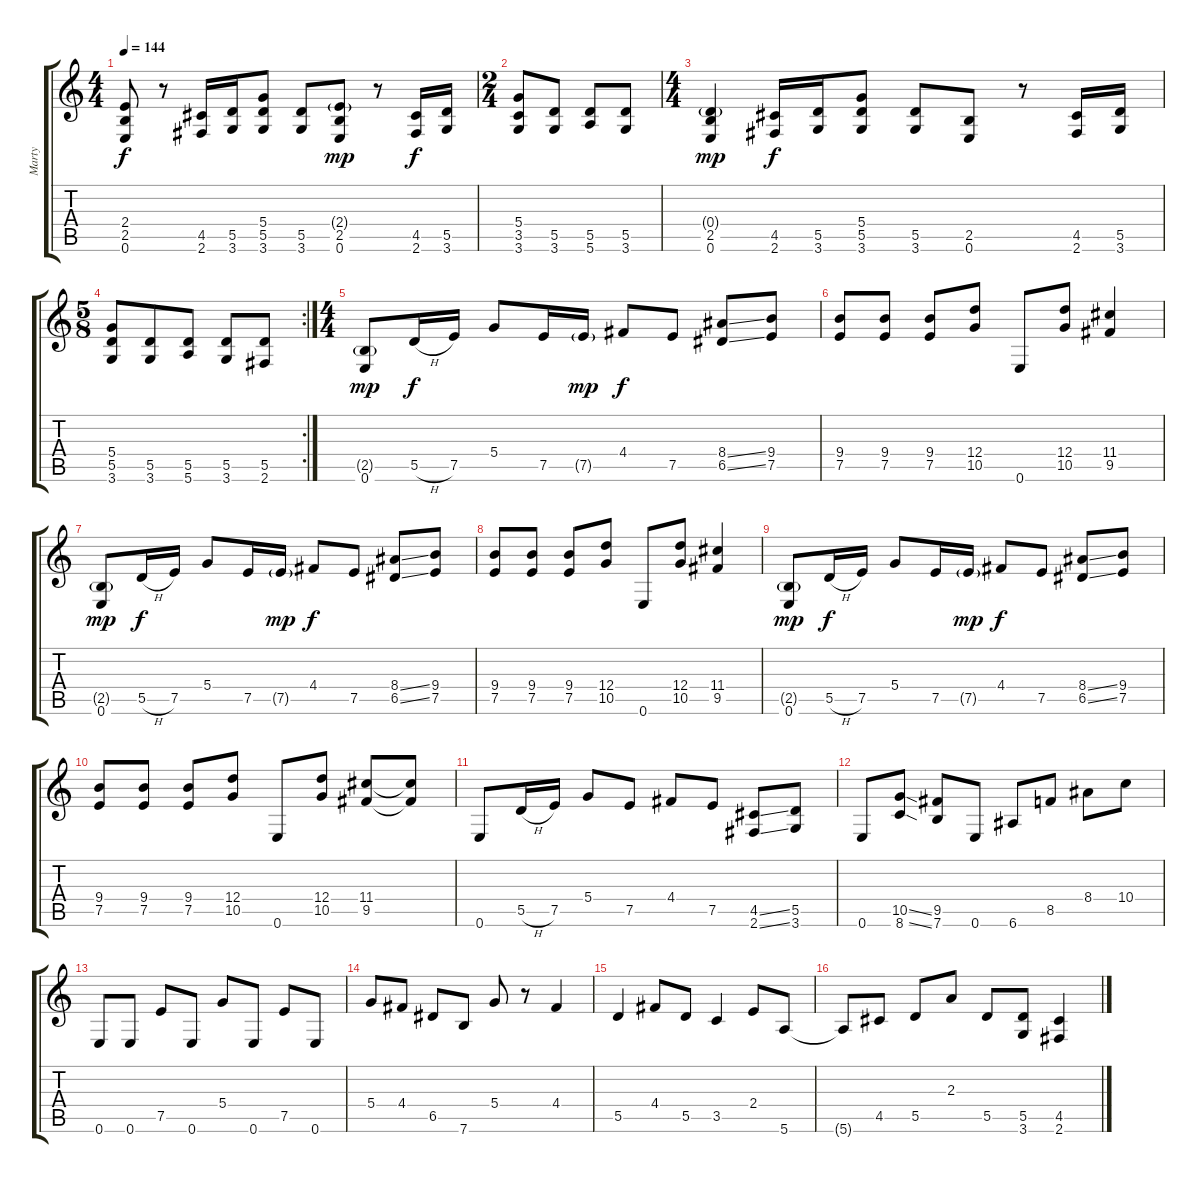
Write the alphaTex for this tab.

\track ("Marty" "Marty") {instrument distortionguitar}
\staff {score tabs}
\tuning (E4 B3 G3 D3 A2 E2) {hide}
\ts (4 4)
\tempo 144
\clef g2
\ks c
(2.4 2.5 0.6).8{dy f} r.8 (4.5 2.6).16 (5.5 3.6).16 (5.4 5.5 3.6).8 (5.5 3.6).8 (2.4{g} 2.5 0.6).8{dy mp} r.8 (4.5 2.6).16{dy f} (5.5 3.6).16 |
\ts (2 4)
(5.4 3.5 3.6).8 (5.5 3.6).8 (5.5 5.6).8 (5.5 3.6).8 |
\ts (4 4)
(0.4{g} 2.5 0.6).4{dy mp} (4.5 2.6).16{dy f} (5.5 3.6).16 (5.4 5.5 3.6).8 (5.5 3.6).8 (2.5 0.6).8 r.8 (4.5 2.6).16 (5.5 3.6).16 |
\rc 2
\ts (5 8)
(5.4 5.5 3.6).8 (5.5 3.6).8 (5.5 5.6).8 (5.5 3.6).8 (5.5 2.6).8 |
\ts (4 4)
(2.5{g} 0.6).8{dy mp} 5.5{h}.16{dy f} 7.5.16 5.4.8 7.5.16 7.5{g}.16{dy mp} 4.4.8{dy f} 7.5.8 (8.4{ss} 6.5{ss}).8 (9.4 7.5).8 |
(9.4 7.5).8 (9.4 7.5).8 (9.4 7.5).8 (12.4 10.5).8 0.6.8 (12.4 10.5).8 (11.4 9.5).4 |
(2.5{g} 0.6).8{dy mp} 5.5{h}.16{dy f} 7.5.16 5.4.8 7.5.16 7.5{g}.16{dy mp} 4.4.8{dy f} 7.5.8 (8.4{ss} 6.5{ss}).8 (9.4 7.5).8 |
(9.4 7.5).8 (9.4 7.5).8 (9.4 7.5).8 (12.4 10.5).8 0.6.8 (12.4 10.5).8 (11.4 9.5).4 |
(2.5{g} 0.6).8{dy mp} 5.5{h}.16{dy f} 7.5.16 5.4.8 7.5.16 7.5{g}.16{dy mp} 4.4.8{dy f} 7.5.8 (8.4{ss} 6.5{ss}).8 (9.4 7.5).8 |
(9.4 7.5).8 (9.4 7.5).8 (9.4 7.5).8 (12.4 10.5).8 0.6.8 (12.4 10.5).8 (11.4 9.5).8 (11.4{t} 9.5{t}).8 |
0.6.8 5.5{h}.16 7.5.16 5.4.8 7.5.8 4.4.8 7.5.8 (4.5{ss} 2.6{ss}).8 (5.5 3.6).8 |
0.6.8 (10.5{ss} 8.6{ss}).8 (9.5 7.6).8 0.6.8 6.6.8 8.5.8 8.4.8 10.4.8 |
0.6.8 0.6.8 7.5.8 0.6.8 5.4.8 0.6.8 7.5.8 0.6.8 |
5.4.8 4.4.8 6.5.8 7.6.8 5.4.8 r.8 4.4.4 |
5.5.4 4.4.8 5.5.8 3.5.4 2.4.8 5.6.8 |
5.6{t}.8 4.5.8 5.5.8 2.3.8 5.5.8 (5.5 3.6).8 (4.5 2.6).4
